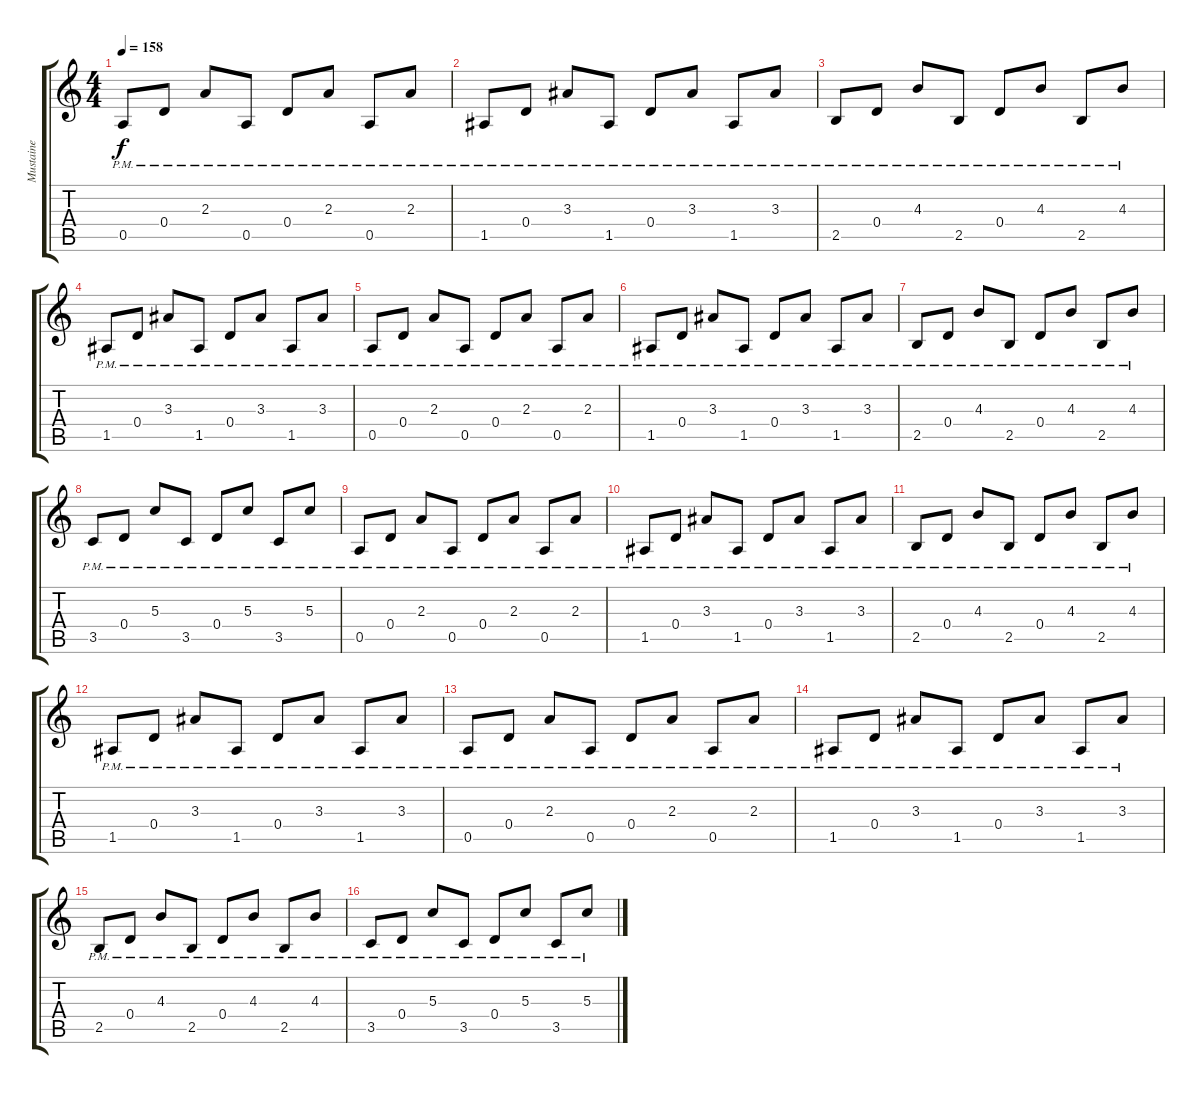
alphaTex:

\track ("Mustaine" "Mustaine") {instrument distortionguitar}
\staff {score tabs}
\tuning (E4 B3 G3 D3 A2 E2) {hide}
\ts (4 4)
\tempo 158
\clef g2
\ks c
0.5{pm}.8{dy f} 0.4{pm}.8 2.3{pm}.8 0.5{pm}.8 0.4{pm}.8 2.3{pm}.8 0.5{pm}.8 2.3{pm}.8 |
1.5{pm}.8 0.4{pm}.8 3.3{pm}.8 1.5{pm}.8 0.4{pm}.8 3.3{pm}.8 1.5{pm}.8 3.3{pm}.8 |
2.5{pm}.8 0.4{pm}.8 4.3{pm}.8 2.5{pm}.8 0.4{pm}.8 4.3{pm}.8 2.5{pm}.8 4.3{pm}.8 |
1.5{pm}.8 0.4{pm}.8 3.3{pm}.8 1.5{pm}.8 0.4{pm}.8 3.3{pm}.8 1.5{pm}.8 3.3{pm}.8 |
0.5{pm}.8 0.4{pm}.8 2.3{pm}.8 0.5{pm}.8 0.4{pm}.8 2.3{pm}.8 0.5{pm}.8 2.3{pm}.8 |
1.5{pm}.8 0.4{pm}.8 3.3{pm}.8 1.5{pm}.8 0.4{pm}.8 3.3{pm}.8 1.5{pm}.8 3.3{pm}.8 |
2.5{pm}.8 0.4{pm}.8 4.3{pm}.8 2.5{pm}.8 0.4{pm}.8 4.3{pm}.8 2.5{pm}.8 4.3{pm}.8 |
3.5{pm}.8 0.4{pm}.8 5.3{pm}.8 3.5{pm}.8 0.4{pm}.8 5.3{pm}.8 3.5{pm}.8 5.3{pm}.8 |
0.5{pm}.8 0.4{pm}.8 2.3{pm}.8 0.5{pm}.8 0.4{pm}.8 2.3{pm}.8 0.5{pm}.8 2.3{pm}.8 |
1.5{pm}.8 0.4{pm}.8 3.3{pm}.8 1.5{pm}.8 0.4{pm}.8 3.3{pm}.8 1.5{pm}.8 3.3{pm}.8 |
2.5{pm}.8 0.4{pm}.8 4.3{pm}.8 2.5{pm}.8 0.4{pm}.8 4.3{pm}.8 2.5{pm}.8 4.3{pm}.8 |
1.5{pm}.8 0.4{pm}.8 3.3{pm}.8 1.5{pm}.8 0.4{pm}.8 3.3{pm}.8 1.5{pm}.8 3.3{pm}.8 |
0.5{pm}.8 0.4{pm}.8 2.3{pm}.8 0.5{pm}.8 0.4{pm}.8 2.3{pm}.8 0.5{pm}.8 2.3{pm}.8 |
1.5{pm}.8 0.4{pm}.8 3.3{pm}.8 1.5{pm}.8 0.4{pm}.8 3.3{pm}.8 1.5{pm}.8 3.3{pm}.8 |
2.5{pm}.8 0.4{pm}.8 4.3{pm}.8 2.5{pm}.8 0.4{pm}.8 4.3{pm}.8 2.5{pm}.8 4.3{pm}.8 |
3.5{pm}.8 0.4{pm}.8 5.3{pm}.8 3.5{pm}.8 0.4{pm}.8 5.3{pm}.8 3.5{pm}.8 5.3{pm}.8
